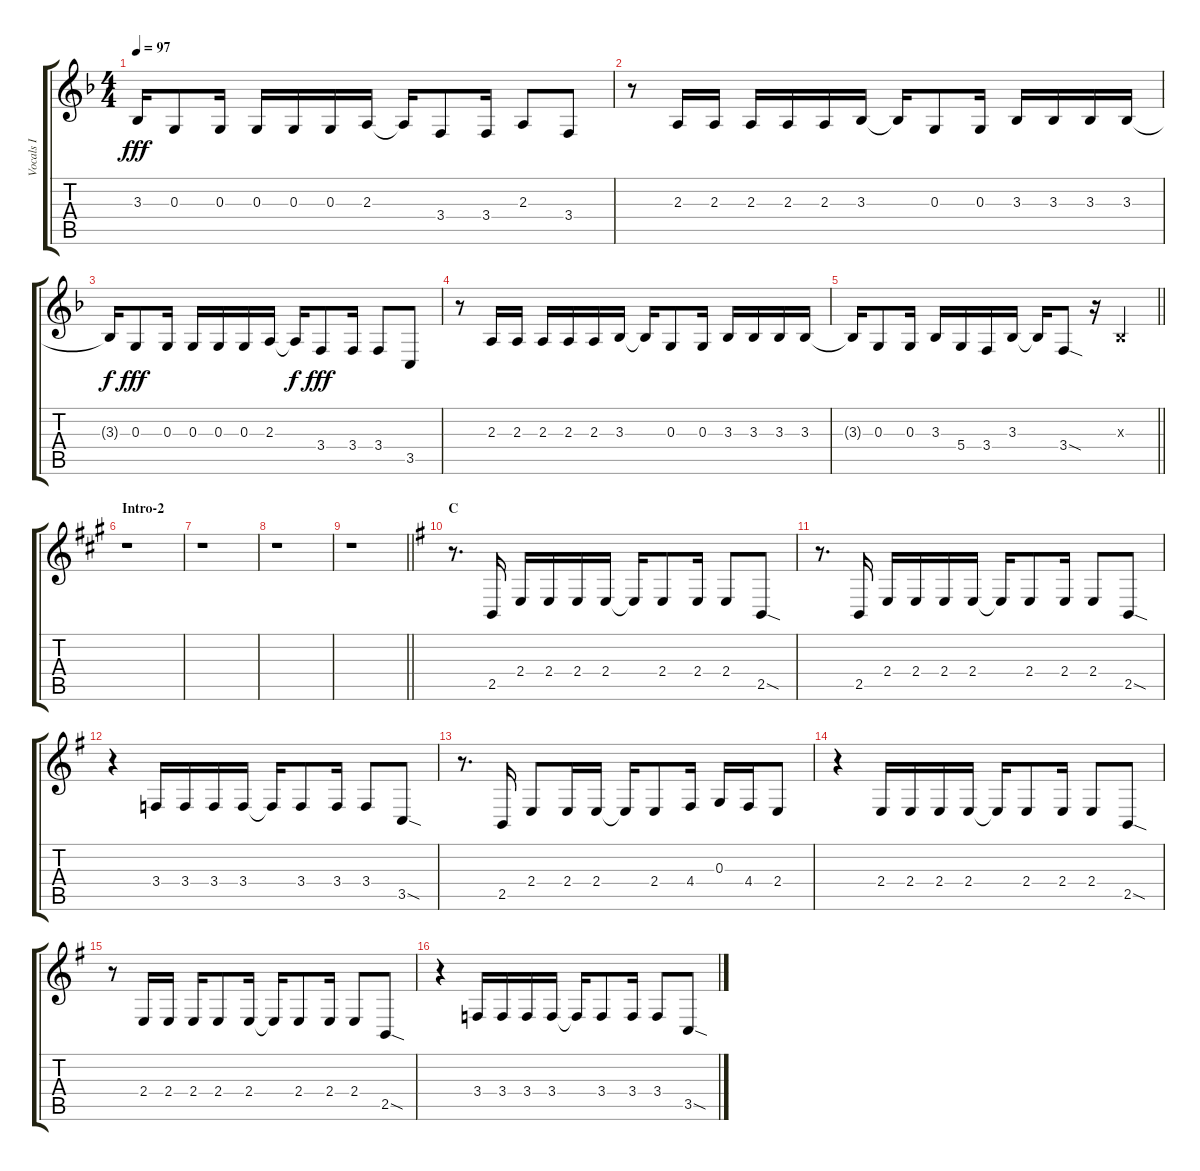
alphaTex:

\track ("Vocals I" "Vocals I") {instrument voiceoohs}
\staff {score tabs}
\tuning (E4 B3 G3 D3 A2 E2) {hide}
\ts (4 4)
\tempo 97
\clef g2
\ks f
3.3{t}.16{dy fff} 0.3.8 0.3.16 0.3.16 0.3.16 0.3.16 2.3.16 2.3{t}.16 3.4.8 3.4.16 2.3.8 3.4.8 |
r.8 2.3.16 2.3.16 2.3.16 2.3.16 2.3.16 3.3.16 3.3{t}.16 0.3.8 0.3.16 3.3.16 3.3.16 3.3.16 3.3.16 |
3.3{t}.16{dy f} 0.3.8{dy fff} 0.3.16 0.3.16 0.3.16 0.3.16 2.3.16 2.3{t}.16{dy f} 3.4.8{dy fff} 3.4.16 3.4.8 3.5.8 |
r.8 2.3.16 2.3.16 2.3.16 2.3.16 2.3.16 3.3.16 3.3{t}.16 0.3.8 0.3.16 3.3.16 3.3.16 3.3.16 3.3.16 |
\barLineRight lightlight
3.3{t}.16 0.3.8 0.3.16 3.3.16 5.4.16 3.4.16 3.3.16 3.3{t}.16 3.4{sod}.8 r.16 3.3{x}.4 |
\section ("" "Intro-2")
\ks a
r.1 |
r.1 |
r.1 |
\barLineRight lightlight
r.1 |
\section ("" "C")
\ks eminor
r.8{d} 2.5.16 2.4.16 2.4.16 2.4.16 2.4.16 2.4{t}.16 2.4.8 2.4.16 2.4.8 2.5{sod}.8 |
r.8{d} 2.5.16 2.4.16 2.4.16 2.4.16 2.4.16 2.4{t}.16 2.4.8 2.4.16 2.4.8 2.5{sod}.8 |
r.4 3.4.16 3.4.16 3.4.16 3.4.16 3.4{t}.16 3.4.8 3.4.16 3.4.8 3.5{sod}.8 |
r.8{d} 2.5.16 2.4.8 2.4.16 2.4.16 2.4{t}.16 2.4.8 4.4.16 0.3.16 4.4.16 2.4.8 |
r.4 2.4.16 2.4.16 2.4.16 2.4.16 2.4{t}.16 2.4.8 2.4.16 2.4.8 2.5{sod}.8 |
r.8 2.4.16 2.4.16 2.4.16 2.4.8 2.4.16 2.4{t}.16 2.4.8 2.4.16 2.4.8 2.5{sod}.8 |
r.4 3.4.16 3.4.16 3.4.16 3.4.16 3.4{t}.16 3.4.8 3.4.16 3.4.8 3.5{sod}.8
